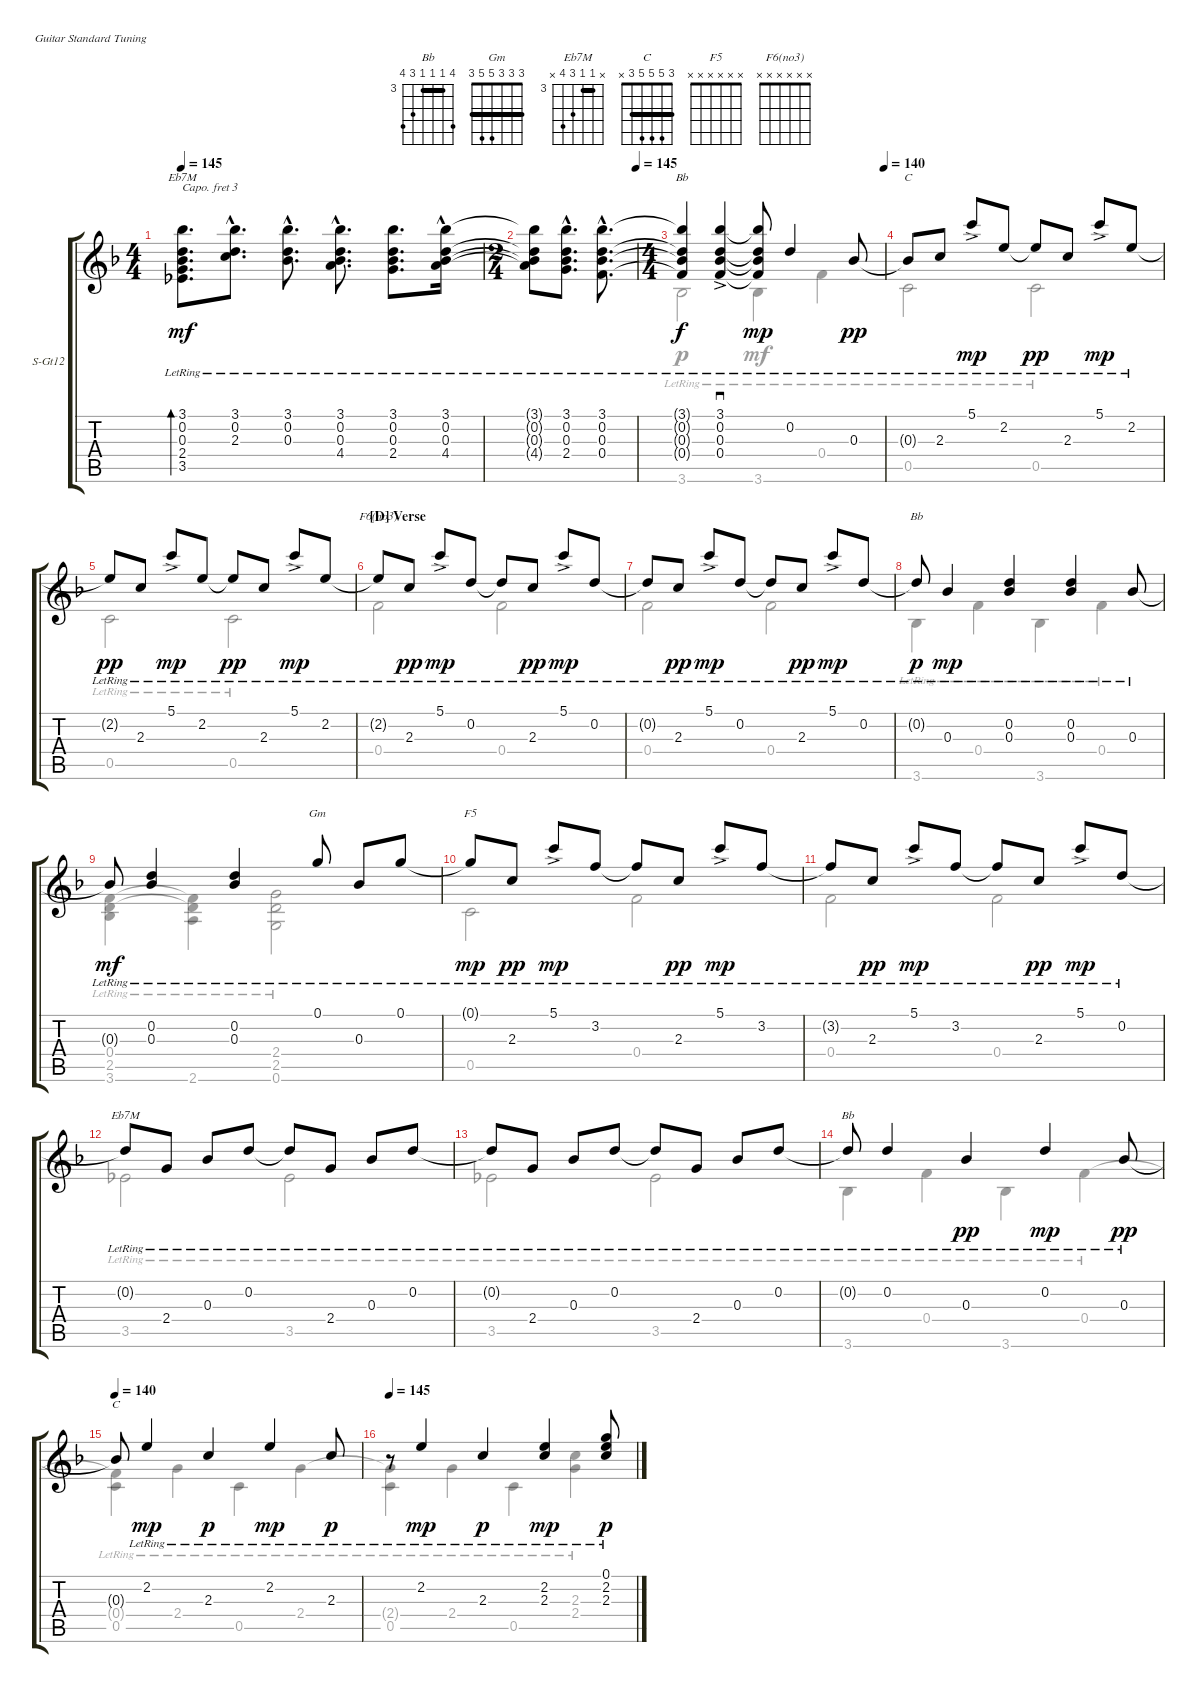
\defaultSystemsLayout 4
\bracketExtendMode groupsimilarinstruments
\firstSystemTrackNameOrientation horizontal
\otherSystemsTrackNameOrientation horizontal
\track ("Paul's Fingerpicking" "S-Gt12") {instrument acousticguitarsteel}
\staff {score tabs}
\capo 3
\tuning (E4 B3 G3 D3 A2 E2)
\chord ("Bb" 6 3 3 3 5 6) {firstfret 3 barre (3 3)}
\chord ("Gm" 3 3 3 5 5 3) {barre (3 3 3)}
\chord ("Eb7M" x 3 3 5 6 x) {firstfret 3 barre 3}
\chord ("C" 3 5 5 5 3 x) {barre 3}
\chord ("F5" x x x x x x)
\chord ("F6(no3)" x x x x x x)
\voice
\ts (4 4)
\tempo 145
\clef g2
\ks f
(3.5{lr} 2.4{lr} 0.3{lr} 0.2{lr} 3.1{lr}).8{d bd 181 ch "Eb7M" dy mf} (0.2{lr} 3.1{lr} 2.3{hac lr}).8{d} (3.1{lr} 0.2{lr} 0.3{hac lr}).8{d} (4.4{hac lr} 0.3{lr} 0.2{lr} 3.1{lr}).8{d} (2.4{lr} 0.3{lr} 0.2{lr} 3.1{lr}).8{d} (3.1{lr} 0.2{lr} 0.3{lr} 4.4{hac lr}).16 |
\ts (2 4)
\tempo (145 1)
(4.4{lr t} 0.3{lr t} 0.2{lr t} 3.1{lr t}).8 (2.4{hac lr} 0.3{lr} 0.2{lr} 3.1{lr}).8{d} (0.4{hac lr} 0.3{lr} 0.2{lr} 3.1{lr}).8{d} |
\ts (4 4)
\tempo (140 1)
(0.2{lr t} 0.4{lr t} 0.3{lr t} 3.1{lr t}).4{ch "Bb" dy f} (3.1{lr} 0.2{ac lr} 0.3{lr} 0.4{lr}).4{sd} (0.2{lr t} 3.1{lr t} 0.3{lr t} 0.4{lr t}).8{dy mp} 0.2{lr}.4 0.3{lr}.8{dy pp} |
0.3{lr t}.8{ch "C"} 2.3{lr}.8 5.1{ac lr}.8{dy mp} 2.2{lr}.8 2.2{lr t}.8{dy pp} 2.3{lr}.8 5.1{ac lr}.8{dy mp} 2.2{lr}.8 |
2.2{lr t}.8{dy pp} 2.3{lr}.8 5.1{ac lr}.8{dy mp} 2.2{lr}.8 2.2{lr t}.8{dy pp} 2.3{lr}.8 5.1{ac lr}.8{dy mp} 2.2{lr}.8 |
\section ("D" "Verse")
2.2{lr t}.8{ch "F6(no3)"} 2.3{lr}.8{dy pp} 5.1{ac lr}.8{dy mp} 0.2{lr}.8 0.2{lr t}.8 2.3{lr}.8{dy pp} 5.1{ac lr}.8{dy mp} 0.2{lr}.8 |
0.2{lr t}.8 2.3{lr}.8{dy pp} 5.1{ac lr}.8{dy mp} 0.2{lr}.8 0.2{lr t}.8 2.3{lr}.8{dy pp} 5.1{ac lr}.8{dy mp} 0.2{lr}.8 |
0.2{lr t}.8{ch "Bb" dy p} 0.3{lr}.4{dy mp} (0.2{lr} 0.3{lr}).4 (0.2{lr} 0.3{lr}).4 0.3{lr}.8 |
0.3{lr t}.8{dy mf} (0.2{lr} 0.3{lr}).4 (0.2{lr} 0.3{lr}).4 0.1{lr}.8{ch "Gm"} 0.3{lr}.8 0.1{lr}.8 |
0.1{lr t}.8{ch "F5" dy mp} 2.3{lr}.8{dy pp} 5.1{ac lr}.8{dy mp} 3.2{lr}.8 3.2{lr t}.8 2.3{lr}.8{dy pp} 5.1{ac lr}.8{dy mp} 3.2{lr}.8 |
3.2{lr t}.8 2.3{lr}.8{dy pp} 5.1{ac lr}.8{dy mp} 3.2{lr}.8 3.2{lr t}.8 2.3{lr}.8{dy pp} 5.1{ac lr}.8{dy mp} 0.2{lr}.8 |
0.2{lr t}.8{ch "Eb7M"} 2.4{lr}.8 0.3{lr}.8 0.2{lr}.8 0.2{lr t}.8 2.4{lr}.8 0.3{lr}.8 0.2{lr}.8 |
0.2{lr t}.8 2.4{lr}.8 0.3{lr}.8 0.2{lr}.8 0.2{lr t}.8 2.4{lr}.8 0.3{lr}.8 0.2{lr}.8 |
0.2{lr t}.8{ch "Bb"} 0.2{lr}.4 0.3{lr}.4{dy pp} 0.2{lr}.4{dy mp} 0.3{lr}.8{dy pp} |
\tempo 140
0.3{t}.8{ch "C"} 2.2{lr}.4{dy mp} 2.3{lr}.4{dy p} 2.2{lr}.4{dy mp} 2.3{lr}.8{dy p} |
\tempo 145
r.8 2.2{lr}.4{dy mp} 2.3{lr}.4{dy p} (2.2{lr} 2.3{lr}).4{dy mp} (2.3{lr} 2.2{lr} 0.1{lr}).8{dy p}
\voice
\clef g2
\ottava regular
\simile none
\ks f
|
|
3.6{lr}.2 3.6{lr}.4{dy mf} 0.4{lr}.4 |
0.5{lr}.2 0.5{lr}.2 |
0.5{lr}.2 0.5{lr}.2 |
0.4.2 0.4.2 |
0.4.2 0.4.2 |
3.6{lr}.4 0.4{lr}.4 3.6{lr}.4 0.4{lr}.4 |
(3.6{lr} 2.5{lr} 0.4{lr}).4 (2.6{lr} 2.5{lr t} 0.4{lr t}).4 (0.6{lr} 2.5{lr} 2.4{lr}).2 |
0.5.2 0.4.2 |
0.4.2 0.4.2 |
3.5{lr}.2 3.5{lr}.2 |
3.5{lr}.2 3.5{lr}.2 |
3.6{lr}.4 0.4{lr}.4 3.6{lr}.4 0.4{lr}.4 |
(0.5{lr} 0.4{t}).4 2.4{lr}.4 0.5{lr}.4 2.4{lr}.4 |
(0.5{lr} 2.4{t}).4 2.4{lr}.4 0.5{lr}.4 (2.4{lr} 2.3).4
